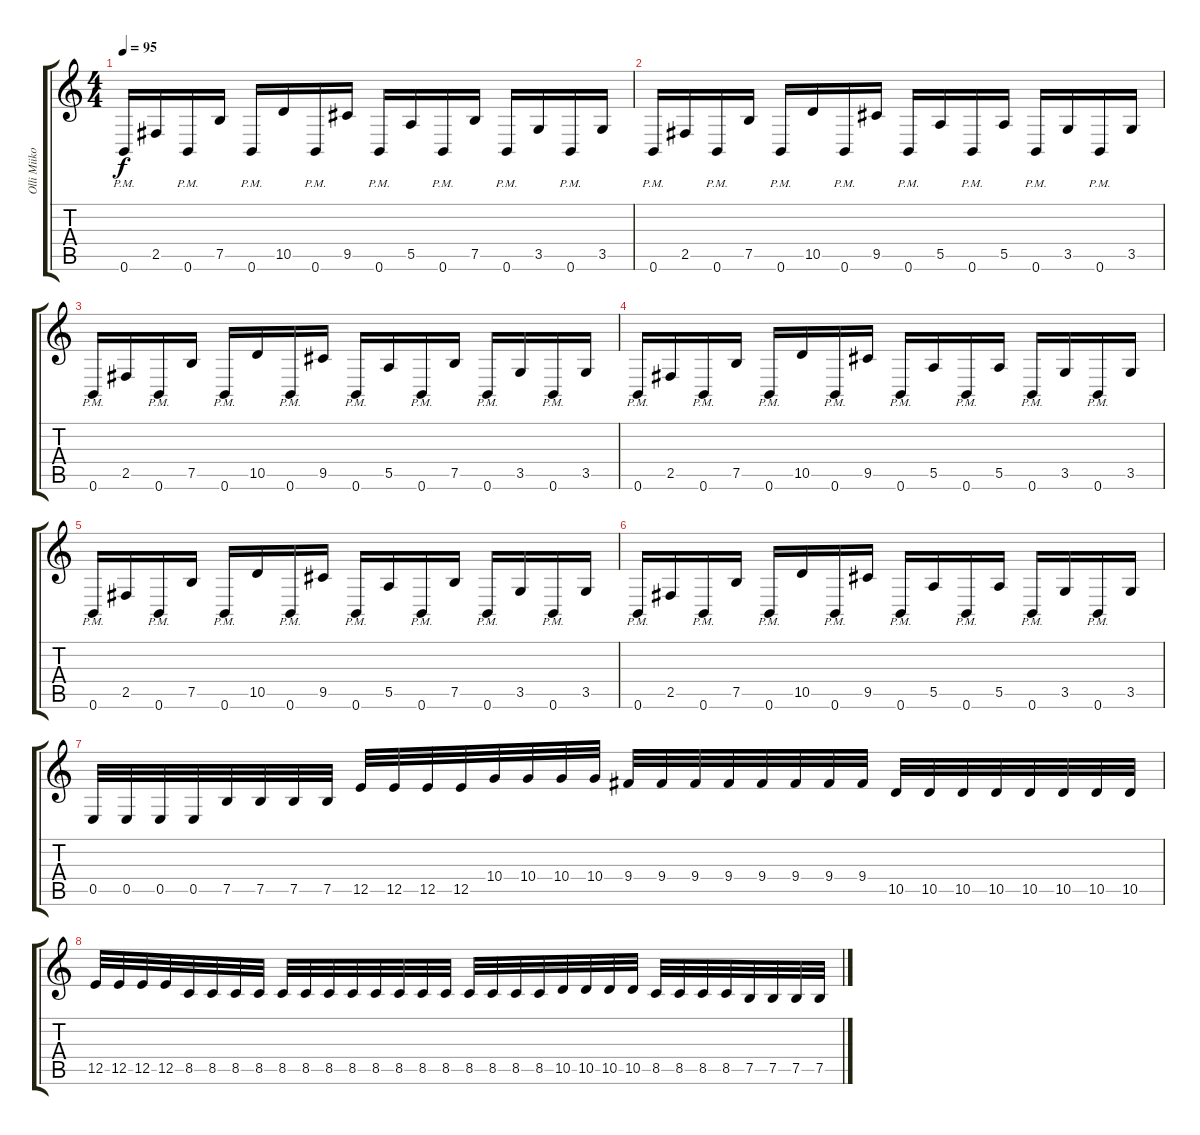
\track ("Olli Miikonen" "Olli Miiko") {instrument distortionguitar}
\staff {score tabs}
\tuning (B3 Gb3 D3 A2 E2 B1) {hide}
\ts (4 4)
\tempo 95
\clef g2
\ks c
0.6{pm}.16{dy f} 2.5.16 0.6{pm}.16 7.5.16 0.6{pm}.16 10.5.16 0.6{pm}.16 9.5.16 0.6{pm}.16 5.5.16 0.6{pm}.16 7.5.16 0.6{pm}.16 3.5.16 0.6{pm}.16 3.5.16 |
0.6{pm}.16 2.5.16 0.6{pm}.16 7.5.16 0.6{pm}.16 10.5.16 0.6{pm}.16 9.5.16 0.6{pm}.16 5.5.16 0.6{pm}.16 5.5.16 0.6{pm}.16 3.5.16 0.6{pm}.16 3.5.16 |
0.6{pm}.16 2.5.16 0.6{pm}.16 7.5.16 0.6{pm}.16 10.5.16 0.6{pm}.16 9.5.16 0.6{pm}.16 5.5.16 0.6{pm}.16 7.5.16 0.6{pm}.16 3.5.16 0.6{pm}.16 3.5.16 |
0.6{pm}.16 2.5.16 0.6{pm}.16 7.5.16 0.6{pm}.16 10.5.16 0.6{pm}.16 9.5.16 0.6{pm}.16 5.5.16 0.6{pm}.16 5.5.16 0.6{pm}.16 3.5.16 0.6{pm}.16 3.5.16 |
0.6{pm}.16 2.5.16 0.6{pm}.16 7.5.16 0.6{pm}.16 10.5.16 0.6{pm}.16 9.5.16 0.6{pm}.16 5.5.16 0.6{pm}.16 7.5.16 0.6{pm}.16 3.5.16 0.6{pm}.16 3.5.16 |
0.6{pm}.16 2.5.16 0.6{pm}.16 7.5.16 0.6{pm}.16 10.5.16 0.6{pm}.16 9.5.16 0.6{pm}.16 5.5.16 0.6{pm}.16 5.5.16 0.6{pm}.16 3.5.16 0.6{pm}.16 3.5.16 |
0.5.32 0.5.32 0.5.32 0.5.32 7.5.32 7.5.32 7.5.32 7.5.32 12.5.32 12.5.32 12.5.32 12.5.32 10.4.32 10.4.32 10.4.32 10.4.32 9.4.32 9.4.32 9.4.32 9.4.32 9.4.32 9.4.32 9.4.32 9.4.32 10.5.32 10.5.32 10.5.32 10.5.32 10.5.32 10.5.32 10.5.32 10.5.32 |
12.5.32 12.5.32 12.5.32 12.5.32 8.5.32 8.5.32 8.5.32 8.5.32 8.5.32 8.5.32 8.5.32 8.5.32 8.5.32 8.5.32 8.5.32 8.5.32 8.5.32 8.5.32 8.5.32 8.5.32 10.5.32 10.5.32 10.5.32 10.5.32 8.5.32 8.5.32 8.5.32 8.5.32 7.5.32 7.5.32 7.5.32 7.5.32
